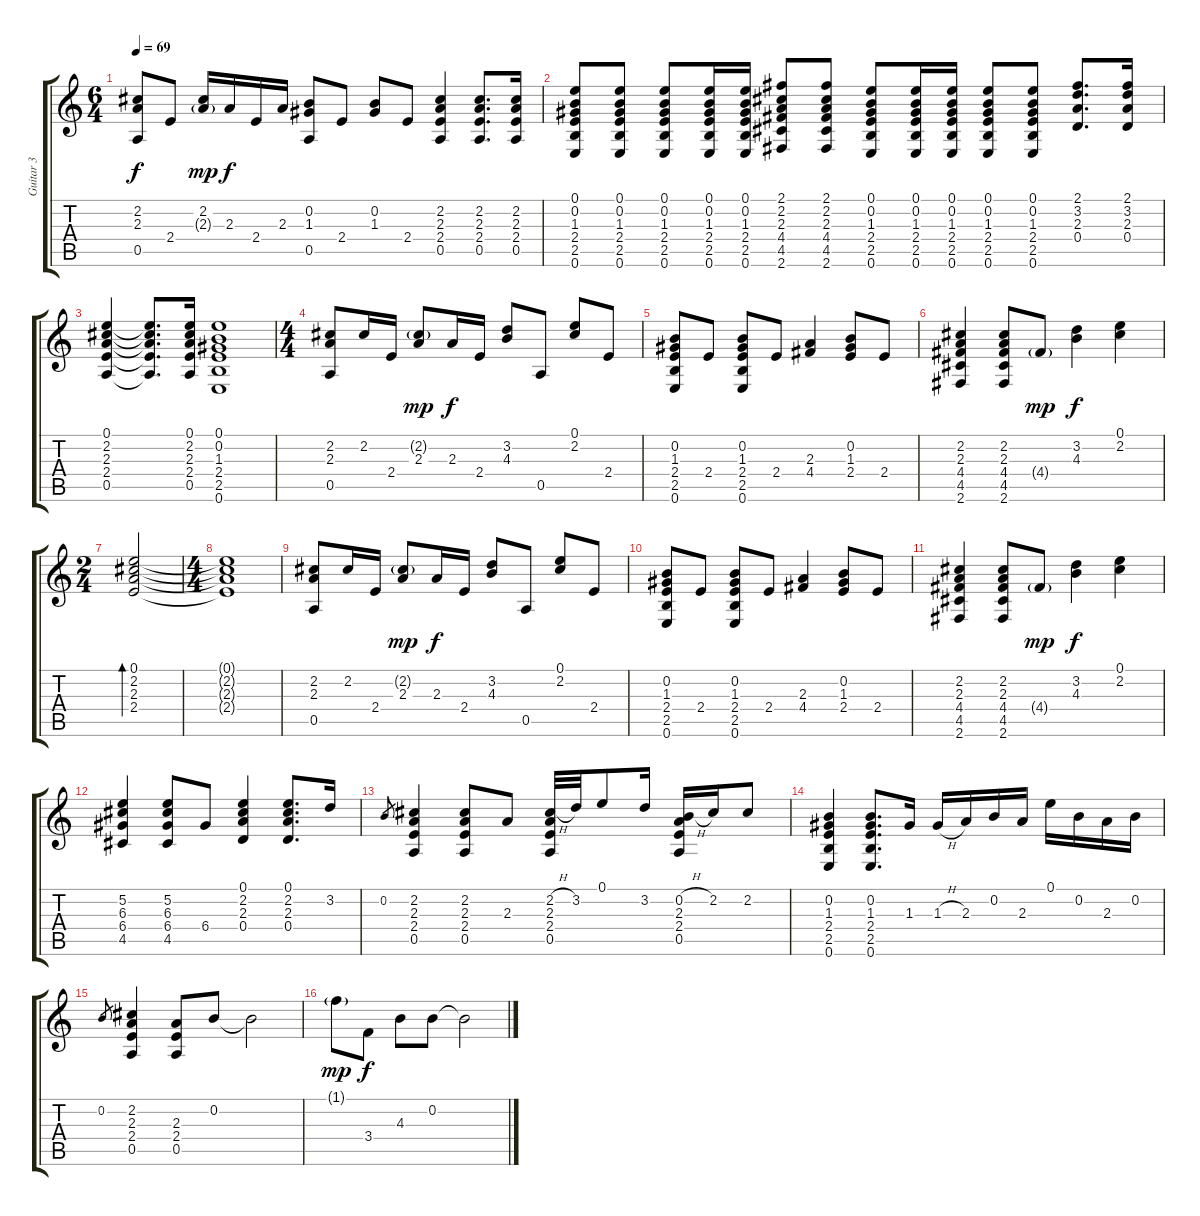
\track ("Guitar 3" "Guitar 3") {instrument acousticguitarsteel}
\staff {score tabs}
\tuning (E4 B3 G3 D3 A2 E2) {hide}
\ts (6 4)
\tempo 69
\clef g2
\ks c
(2.2 2.3 0.5).8{dy f} 2.4.8 (2.2 2.3{g}).16{dy mp} 2.3.16{dy f} 2.4.16 2.3.16 (0.2 1.3 0.5).8 2.4.8 (0.2 1.3).8 2.4.8 (2.2 2.3 2.4 0.5).4 (2.2 2.3 2.4 0.5).8{d} (2.2 2.3 2.4 0.5).16 |
(0.1 0.2 1.3 2.4 2.5 0.6).8 (0.1 0.2 1.3 2.4 2.5 0.6).8 (0.1 0.2 1.3 2.4 2.5 0.6).8 (0.1 0.2 1.3 2.4 2.5 0.6).16 (0.1 0.2 1.3 2.4 2.5 0.6).16 (2.1 2.2 2.3 4.4 4.5 2.6).8 (2.1 2.2 2.3 4.4 4.5 2.6).8 (0.1 0.2 1.3 2.4 2.5 0.6).8 (0.1 0.2 1.3 2.4 2.5 0.6).16 (0.1 0.2 1.3 2.4 2.5 0.6).16 (0.1 0.2 1.3 2.4 2.5 0.6).8 (0.1 0.2 1.3 2.4 2.5 0.6).8 (2.1 3.2 2.3 0.4).8{d} (2.1 3.2 2.3 0.4).16 |
(0.1 2.2 2.3 2.4 0.5).4 (0.1{t} 2.2{t} 2.3{t} 2.4{t} 0.5{t}).8{d} (0.1 2.2 2.3 2.4 0.5).16 (0.1 0.2 1.3 2.4 2.5 0.6).1 |
\ts (4 4)
(2.2 2.3 0.5).8 2.2.16 2.4.16 (2.2{g} 2.3).8{dy mp} 2.3.16{dy f} 2.4.16 (3.2 4.3).8 0.5.8 (0.1 2.2).8 2.4.8 |
(0.2 1.3 2.4 2.5 0.6).8 2.4.8 (0.2 1.3 2.4 2.5 0.6).8 2.4.8 (2.3 4.4).4 (0.2 1.3 2.4).8 2.4.8 |
(2.2 2.3 4.4 4.5 2.6).4 (2.2 2.3 4.4 4.5 2.6).8 4.4{g}.8{dy mp} (3.2 4.3).4{dy f} (0.1 2.2).4 |
\ts (2 4)
(0.1 2.2 2.3 2.4).2{bd 60} |
\ts (4 4)
(0.1{t} 2.2{t} 2.3{t} 2.4{t}).1 |
(2.2 2.3 0.5).8 2.2.16 2.4.16 (2.2{g} 2.3).8{dy mp} 2.3.16{dy f} 2.4.16 (3.2 4.3).8 0.5.8 (0.1 2.2).8 2.4.8 |
(0.2 1.3 2.4 2.5 0.6).8 2.4.8 (0.2 1.3 2.4 2.5 0.6).8 2.4.8 (2.3 4.4).4 (0.2 1.3 2.4).8 2.4.8 |
(2.2 2.3 4.4 4.5 2.6).4 (2.2 2.3 4.4 4.5 2.6).8 4.4{g}.8{dy mp} (3.2 4.3).4{dy f} (0.1 2.2).4 |
(5.2 6.3 6.4 4.5).4 (5.2 6.3 6.4 4.5).8 6.4.8 (0.1 2.2 2.3 0.4).4 (0.1 2.2 2.3 0.4).8{d} 3.2.16 |
0.2.8{gr} (2.2 2.3 2.4 0.5).4 (2.2 2.3 2.4 0.5).8 2.3.8 (2.2{h} 2.3 2.4 0.5).32 3.2.32 0.1.8 3.2.16 (0.2{h} 2.3 2.4 0.5).16 2.2.16 2.2.8 |
(0.2 1.3 2.4 2.5 0.6).4 (0.2 1.3 2.4 2.5 0.6).8{d} 1.3.16 1.3{h}.16 2.3.16 0.2.16 2.3.16 0.1.16 0.2.16 2.3.16 0.2.16 |
0.2.8{gr} (2.2 2.3 2.4 0.5).4 (2.3 2.4 0.5).8 0.2.8 0.2{t}.2 |
1.1{g}.8{dy mp} 3.4.8{dy f} 4.3.8 0.2.8 0.2{t}.2
